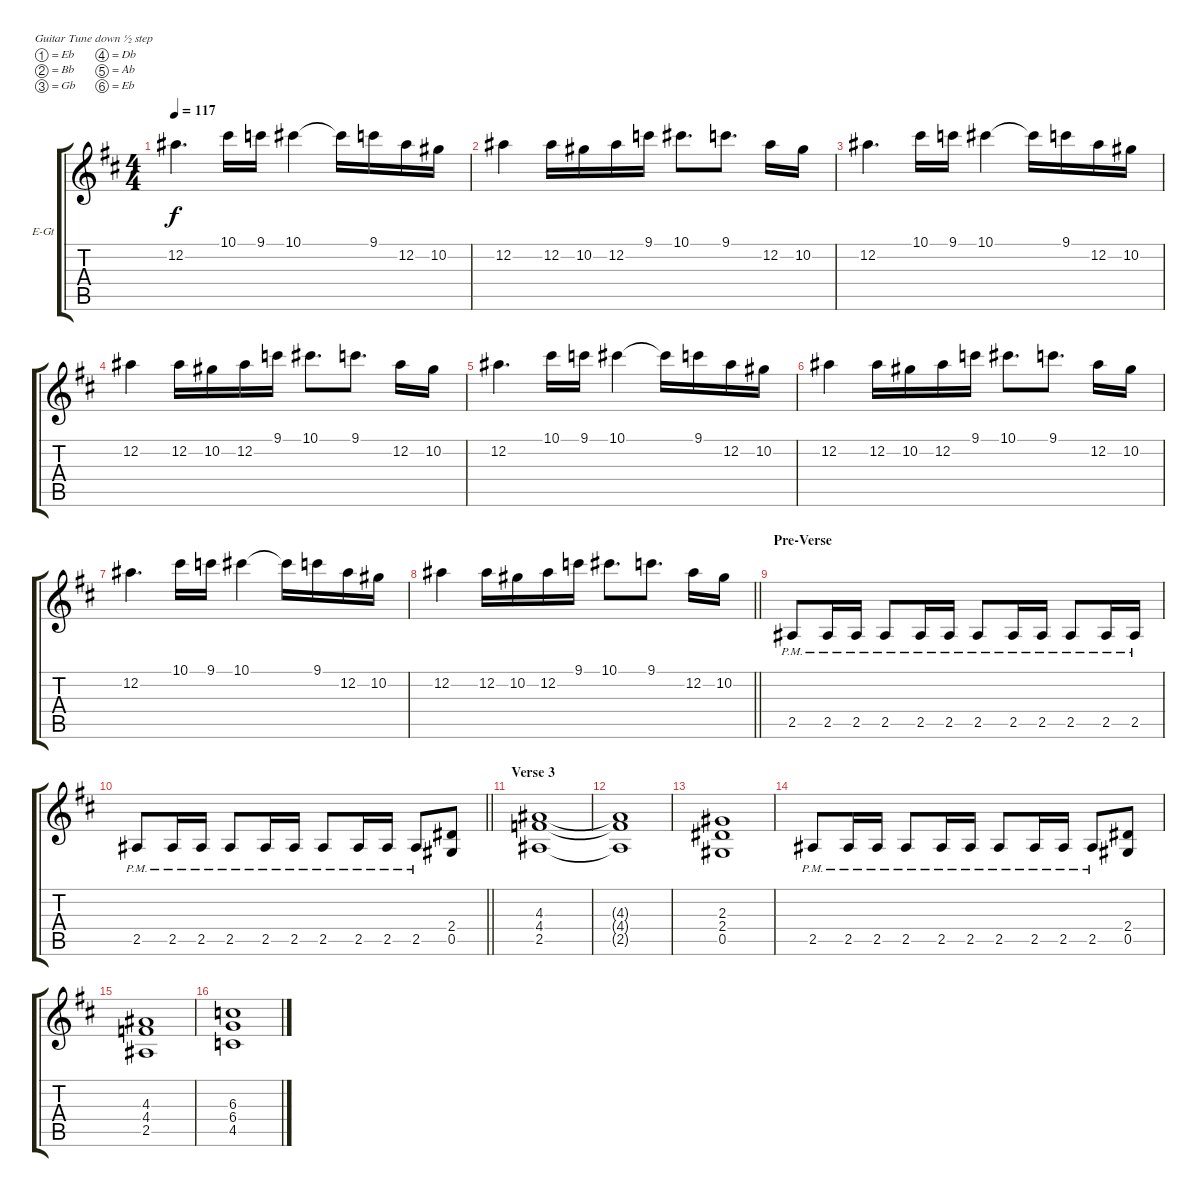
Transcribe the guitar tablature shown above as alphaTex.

\bracketExtendMode groupsimilarinstruments
\firstSystemTrackNameOrientation horizontal
\otherSystemsTrackNameOrientation horizontal
\track ("Гитара 2" "E-Gt") {instrument distortionguitar}
\staff {score tabs}
\tuning (Eb4 Bb3 Gb3 Db3 Ab2 Eb2)
\ts (4 4)
\tempo 117
\clef g2
\ks bminor
12.2.4{d dy f} 10.1.16 9.1.16 10.1.4 10.1{t}.16 9.1.16 12.2.16 10.2.16 |
12.2.4 12.2.16 10.2.16 12.2.16 9.1.16 10.1.8{d} 9.1.8{d} 12.2.16 10.2.16 |
12.2.4{d} 10.1.16 9.1.16 10.1.4 10.1{t}.16 9.1.16 12.2.16 10.2.16 |
12.2.4 12.2.16 10.2.16 12.2.16 9.1.16 10.1.8{d} 9.1.8{d} 12.2.16 10.2.16 |
12.2.4{d} 10.1.16 9.1.16 10.1.4 10.1{t}.16 9.1.16 12.2.16 10.2.16 |
12.2.4 12.2.16 10.2.16 12.2.16 9.1.16 10.1.8{d} 9.1.8{d} 12.2.16 10.2.16 |
12.2.4{d} 10.1.16 9.1.16 10.1.4 10.1{t}.16 9.1.16 12.2.16 10.2.16 |
\barLineRight lightlight
12.2.4 12.2.16 10.2.16 12.2.16 9.1.16 10.1.8{d} 9.1.8{d} 12.2.16 10.2.16 |
\section ("" "Pre-Verse")
2.5{pm}.8 2.5{pm}.16 2.5{pm}.16 2.5{pm}.8 2.5{pm}.16 2.5{pm}.16 2.5{pm}.8 2.5{pm}.16 2.5{pm}.16 2.5{pm}.8 2.5{pm}.16 2.5{pm}.16 |
\barLineRight lightlight
2.5{pm}.8 2.5{pm}.16 2.5{pm}.16 2.5{pm}.8 2.5{pm}.16 2.5{pm}.16 2.5{pm}.8 2.5{pm}.16 2.5{pm}.16 2.5{pm}.8 (2.4 0.5).8 |
\section ("" "Verse 3")
\ks d
(4.3 4.4 2.5).1 |
(4.3{t} 4.4{t} 2.5{t}).1 |
(2.3 2.4 0.5).1 |
2.5{pm}.8 2.5{pm}.16 2.5{pm}.16 2.5{pm}.8 2.5{pm}.16 2.5{pm}.16 2.5{pm}.8 2.5{pm}.16 2.5{pm}.16 2.5{pm}.8 (2.4 0.5).8 |
(4.3 4.4 2.5).1 |
(6.3 6.4 4.5).1
